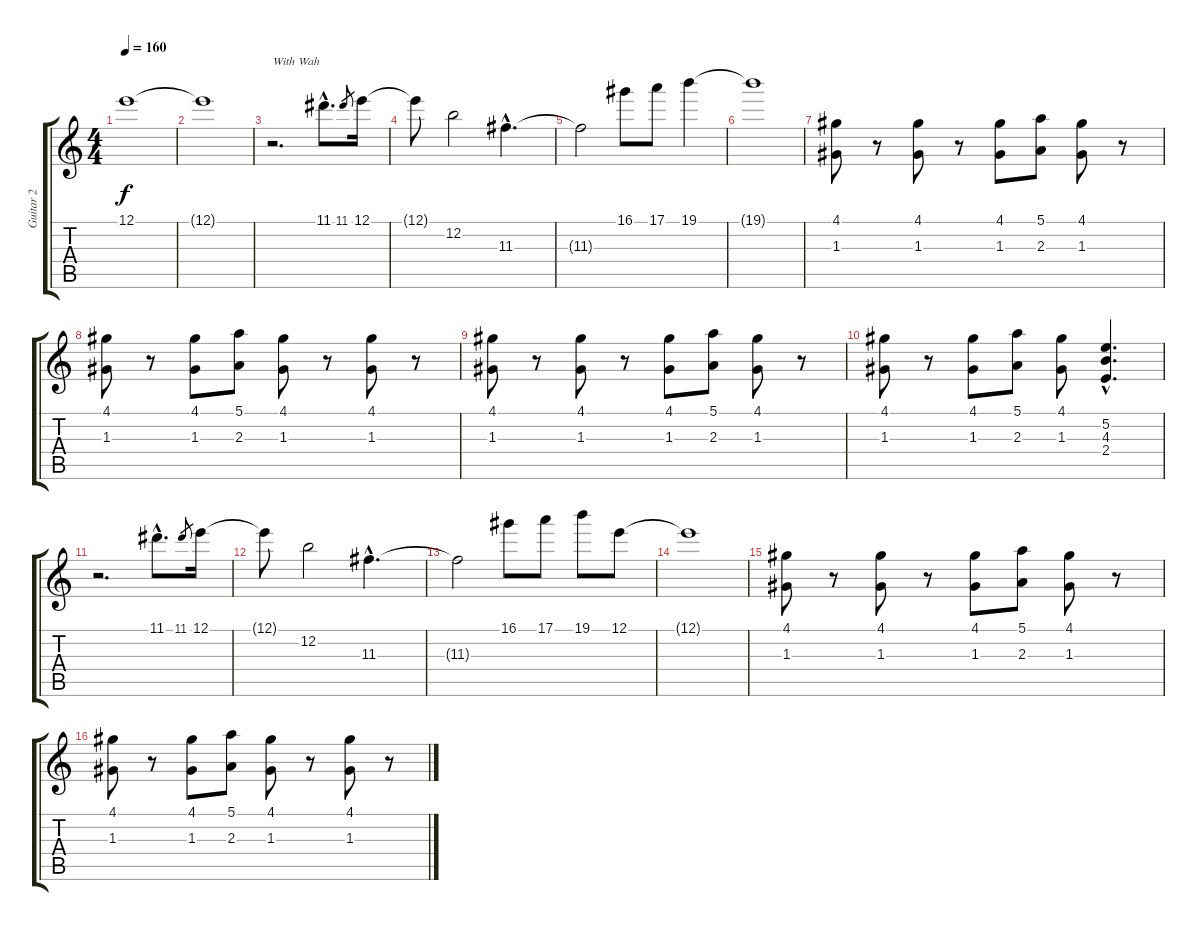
\track ("Guitar 2" "Guitar 2") {instrument overdrivenguitar}
\staff {score tabs}
\tuning (E4 B3 G3 D3 A2 D2) {hide}
\ts (4 4)
\tempo 160
\clef g2
\ks c
12.1{t}.1{dy f} |
12.1{t}.1 |
r.2{d txt "With Wah"} 11.1{hac}.8{d} 11.1.8{gr} 12.1.16 |
12.1{t}.8 12.2.2 11.3{hac}.4{d} |
11.3{t}.2 16.1.8 17.1.8 19.1.4 |
19.1{t}.1 |
(4.1 1.3).8 r.8 (4.1 1.3).8 r.8 (4.1 1.3).8 (5.1 2.3).8 (4.1 1.3).8 r.8 |
(4.1 1.3).8 r.8 (4.1 1.3).8 (5.1 2.3).8 (4.1 1.3).8 r.8 (4.1 1.3).8 r.8 |
(4.1 1.3).8 r.8 (4.1 1.3).8 r.8 (4.1 1.3).8 (5.1 2.3).8 (4.1 1.3).8 r.8 |
(4.1 1.3).8 r.8 (4.1 1.3).8 (5.1 2.3).8 (4.1 1.3).8 (5.2{hac} 4.3{hac} 2.4{hac}).4{d} |
r.2{d} 11.1{hac}.8{d} 11.1.8{gr} 12.1.16 |
12.1{t}.8 12.2.2 11.3{hac}.4{d} |
11.3{t}.2 16.1.8 17.1.8 19.1.8 12.1.8 |
12.1{t}.1 |
(4.1 1.3).8 r.8 (4.1 1.3).8 r.8 (4.1 1.3).8 (5.1 2.3).8 (4.1 1.3).8 r.8 |
(4.1 1.3).8 r.8 (4.1 1.3).8 (5.1 2.3).8 (4.1 1.3).8 r.8 (4.1 1.3).8 r.8
